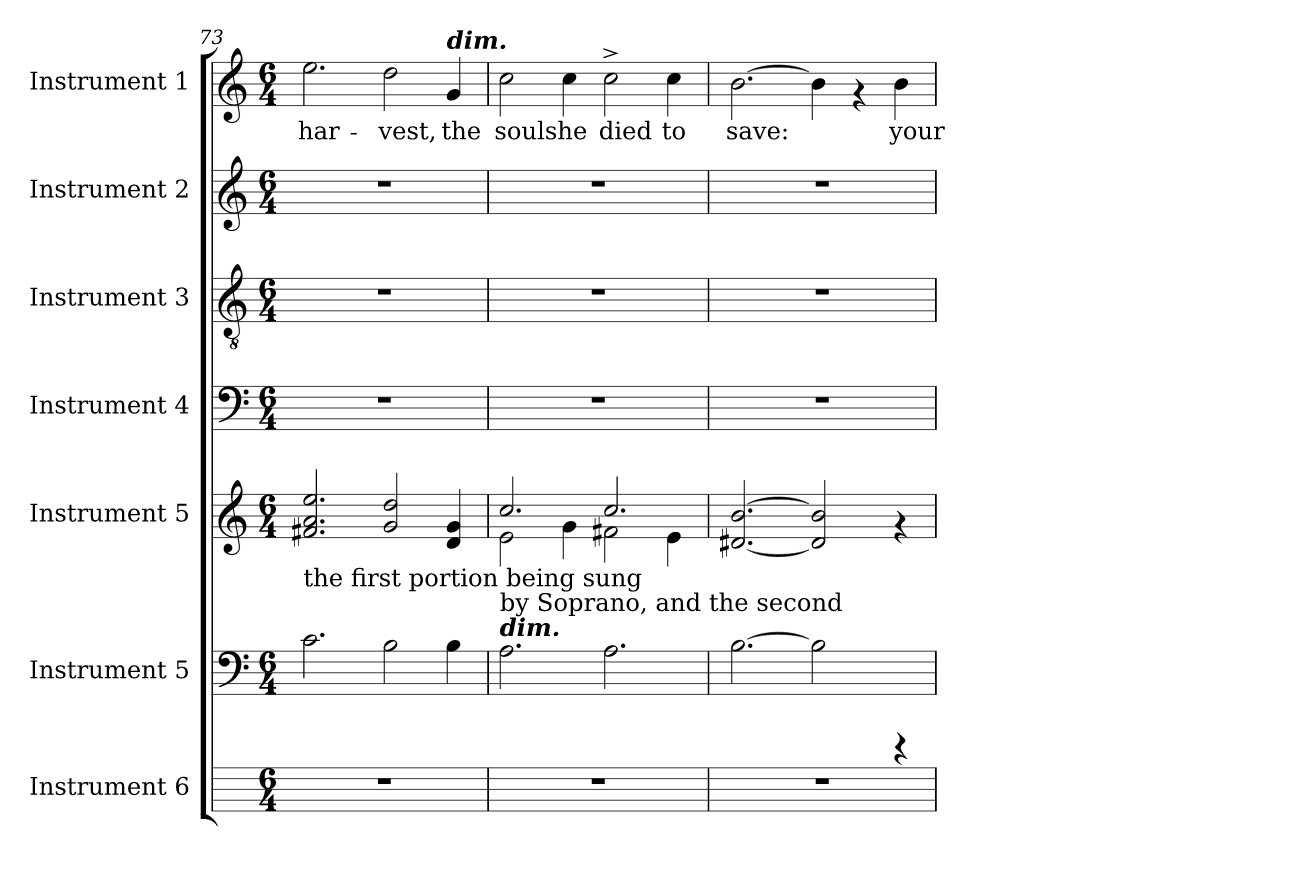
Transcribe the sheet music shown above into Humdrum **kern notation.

**kern	**kern	**kern	**kern	**kern	**kern	**kern	**text
*part7	*part6	*part5	*part4	*part3	*part2	*part1	*part1
*staff7	*staff6	*staff5	*staff4	*staff3	*staff2	*staff1	*staff1
*I"Instrument 6	*I"Instrument 5	*I"Instrument 5	*I"Instrument 4	*I"Instrument 3	*I"Instrument 2	*I"Instrument 1	*
*	*clefF4	*clefG2	*clefF4	*clefGv2	*clefG2	*clefG2	*
*k[]	*k[]	*k[]	*k[]	*k[]	*k[]	*k[]	*
*C:	*C:	*C:	*C:	*C:	*C:	*C:	*
*M6/4	*M6/4	*M6/4	*M6/4	*M6/4	*M6/4	*M6/4	*
=73	=73	=73	=73	=73	=73	=73	=73
!	!	!LO:TX:b:t=the first portion being sung	!	!	!	!	!
!	!	!	!	!	!	!	!LO:LY:b:cj
1.r	2.c\	2.ee/ 2.a/ 2.f#X/	1.r	1.r	1.r	2.ee\	har-
!	!	!	!	!	!	!	!LO:LY:b:cj
.	2B\	2dd/ 2g/	.	.	.	2dd\	-vest,
!	!	!	!	!	!	!LO:TX:a:Bi:t=dim.	!
!	!	!	!	!	!	!	!LO:LY:b:cj
.	4B\	4d/ 4g/	.	.	.	4g/	the
=74	=74	=74	=74	=74	=74	=74	=74
*	*	*^	*	*	*	*	*
!	!	!LO:TX:b:t=by Soprano, and the second	!	!	!	!	!	!
!	!LO:TX:a:Bi:t=dim.	!	!	!	!	!	!	!
!	!	!	!	!	!	!	!	!LO:LY:b:cj
1.r	2.A\	2.cc/	2e\	1.r	1.r	1.r	2cc\	souls
!	!	!	!	!	!	!	!	!LO:LY:b:cj
.	.	.	4g\	.	.	.	4cc\	he
!	!	!	!	!	!	!	!	!LO:LY:b:cj
.	2.A\	2.cc/	2f#X\	.	.	.	2cc^>\	died
!	!	!	!	!	!	!	!	!LO:LY:b:cj
.	.	.	4e\	.	.	.	4cc\	to
!!LO:PB:g=z
=75	=75	=75	=75	=75	=75	=75	=75	=75
!	!	!LO:TX:b:t=by Baritone voices.	!	!	!	!	!	!
!	!	!	!	!	!	!	!	!LO:LY:b:cj
*	*	*v	*v	*	*	*	*	*
1.r	[>2.B\	[>2.b/ [<2.d#X/	1.r	1.r	1.r	[>2.b\	save:
!	!	!	!	!	!	!	!LO:LY:b:cj
.	2B\]	2d#/] 2b/]	.	.	.	4b\]	.
.	.	.	.	.	.	4rf	.
!	!	!	!	!	!	!	!LO:LY:b:cj
.	4rCCC	4rf	.	.	.	4b\	your
=	=	=	=	=	=	=	=
*-	*-	*-	*-	*-	*-	*-	*-
